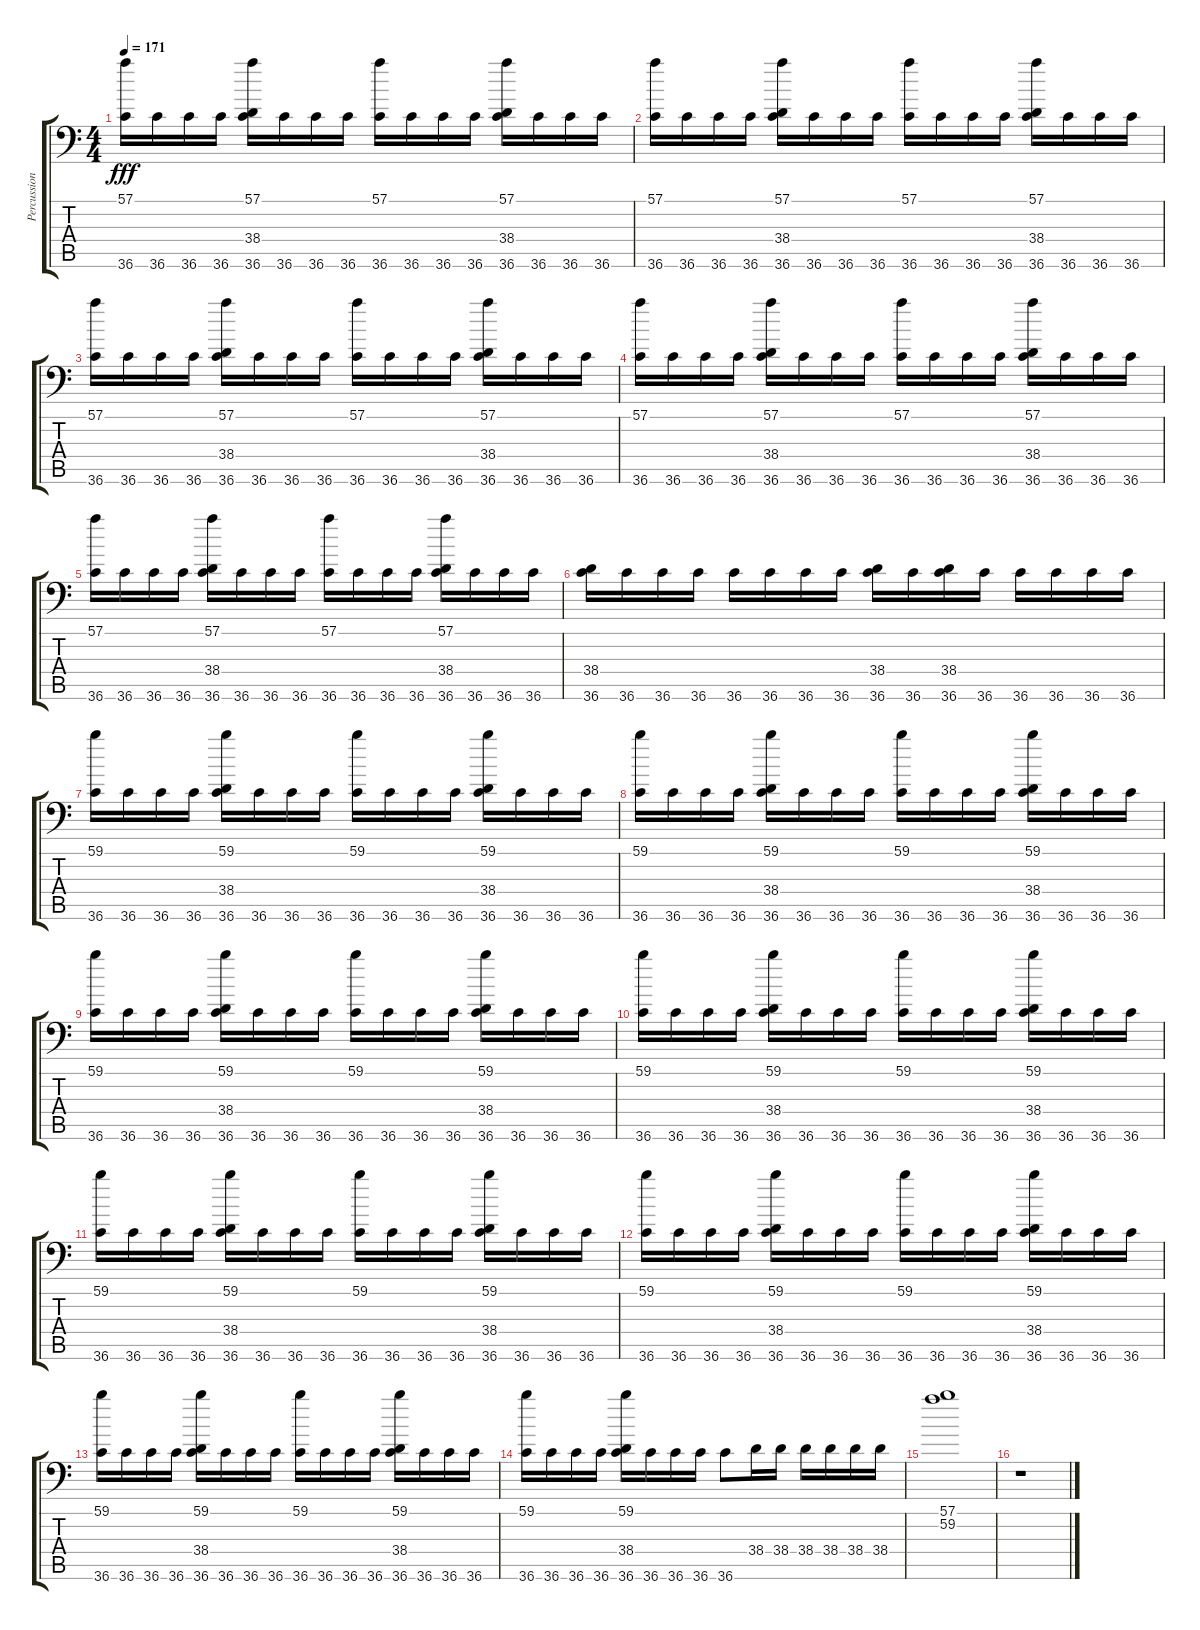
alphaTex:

\track ("Percussion" "Percussion") {instrument acousticgrandpiano}
\staff {score tabs}
\tuning (C-1 C-1 C-1 C-1 C-1 C-1) {hide}
\ts (4 4)
\tempo 171
\clef f4
\ks c
(57.1 36.6).16{dy fff} 36.6.16 36.6.16 36.6.16 (57.1 38.4 36.6).16 36.6.16 36.6.16 36.6.16 (57.1 36.6).16 36.6.16 36.6.16 36.6.16 (57.1 38.4 36.6).16 36.6.16 36.6.16 36.6.16 |
(57.1 36.6).16 36.6.16 36.6.16 36.6.16 (57.1 38.4 36.6).16 36.6.16 36.6.16 36.6.16 (57.1 36.6).16 36.6.16 36.6.16 36.6.16 (57.1 38.4 36.6).16 36.6.16 36.6.16 36.6.16 |
(57.1 36.6).16 36.6.16 36.6.16 36.6.16 (57.1 38.4 36.6).16 36.6.16 36.6.16 36.6.16 (57.1 36.6).16 36.6.16 36.6.16 36.6.16 (57.1 38.4 36.6).16 36.6.16 36.6.16 36.6.16 |
(57.1 36.6).16 36.6.16 36.6.16 36.6.16 (57.1 38.4 36.6).16 36.6.16 36.6.16 36.6.16 (57.1 36.6).16 36.6.16 36.6.16 36.6.16 (57.1 38.4 36.6).16 36.6.16 36.6.16 36.6.16 |
(57.1 36.6).16 36.6.16 36.6.16 36.6.16 (57.1 38.4 36.6).16 36.6.16 36.6.16 36.6.16 (57.1 36.6).16 36.6.16 36.6.16 36.6.16 (57.1 38.4 36.6).16 36.6.16 36.6.16 36.6.16 |
(38.4 36.6).16 36.6.16 36.6.16 36.6.16 36.6.16 36.6.16 36.6.16 36.6.16 (38.4 36.6).16 36.6.16 (38.4 36.6).16 36.6.16 36.6.16 36.6.16 36.6.16 36.6.16 |
(59.1 36.6).16 36.6.16 36.6.16 36.6.16 (59.1 38.4 36.6).16 36.6.16 36.6.16 36.6.16 (59.1 36.6).16 36.6.16 36.6.16 36.6.16 (59.1 38.4 36.6).16 36.6.16 36.6.16 36.6.16 |
(59.1 36.6).16 36.6.16 36.6.16 36.6.16 (59.1 38.4 36.6).16 36.6.16 36.6.16 36.6.16 (59.1 36.6).16 36.6.16 36.6.16 36.6.16 (59.1 38.4 36.6).16 36.6.16 36.6.16 36.6.16 |
(59.1 36.6).16 36.6.16 36.6.16 36.6.16 (59.1 38.4 36.6).16 36.6.16 36.6.16 36.6.16 (59.1 36.6).16 36.6.16 36.6.16 36.6.16 (59.1 38.4 36.6).16 36.6.16 36.6.16 36.6.16 |
(59.1 36.6).16 36.6.16 36.6.16 36.6.16 (59.1 38.4 36.6).16 36.6.16 36.6.16 36.6.16 (59.1 36.6).16 36.6.16 36.6.16 36.6.16 (59.1 38.4 36.6).16 36.6.16 36.6.16 36.6.16 |
(59.1 36.6).16 36.6.16 36.6.16 36.6.16 (59.1 38.4 36.6).16 36.6.16 36.6.16 36.6.16 (59.1 36.6).16 36.6.16 36.6.16 36.6.16 (59.1 38.4 36.6).16 36.6.16 36.6.16 36.6.16 |
(59.1 36.6).16 36.6.16 36.6.16 36.6.16 (59.1 38.4 36.6).16 36.6.16 36.6.16 36.6.16 (59.1 36.6).16 36.6.16 36.6.16 36.6.16 (59.1 38.4 36.6).16 36.6.16 36.6.16 36.6.16 |
(59.1 36.6).16 36.6.16 36.6.16 36.6.16 (59.1 38.4 36.6).16 36.6.16 36.6.16 36.6.16 (59.1 36.6).16 36.6.16 36.6.16 36.6.16 (59.1 38.4 36.6).16 36.6.16 36.6.16 36.6.16 |
(59.1 36.6).16 36.6.16 36.6.16 36.6.16 (59.1 38.4 36.6).16 36.6.16 36.6.16 36.6.16 36.6.8 38.4.16 38.4.16 38.4.16 38.4.16 38.4.16 38.4.16 |
(57.1 59.2).1 |
r.1
